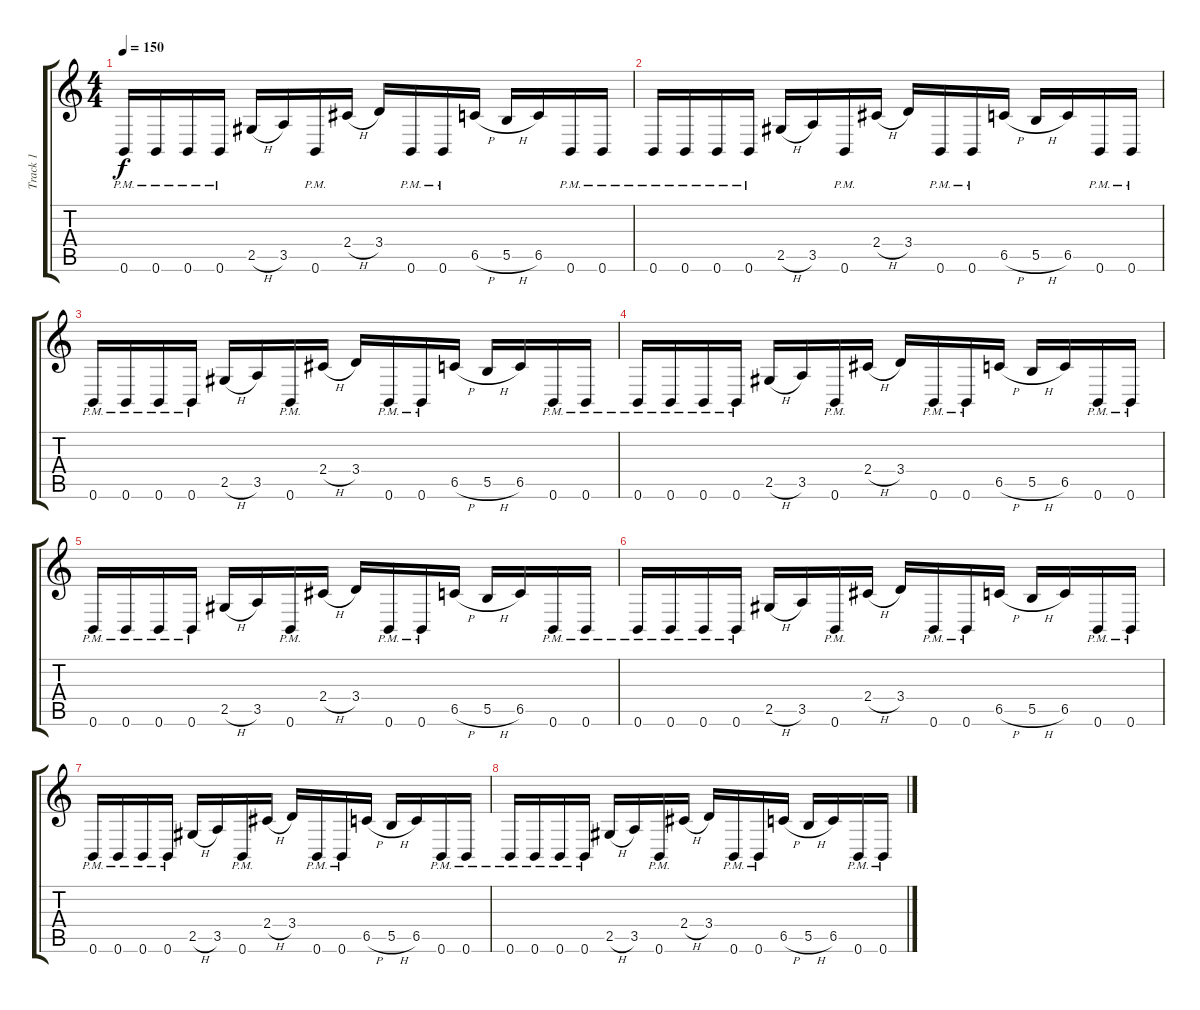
\track ("Track 1" "Track 1") {instrument distortionguitar}
\staff {score tabs}
\tuning (Db4 Ab3 E3 B2 Gb2 B1) {hide}
\ts (4 4)
\tempo 150
\clef g2
\ks c
0.6{pm}.16{dy f} 0.6{pm}.16 0.6{pm}.16 0.6{pm}.16 2.5{h}.16 3.5.16 0.6{pm}.16 2.4{h}.16 3.4.16 0.6{pm}.16 0.6{pm}.16 6.5{h}.16 5.5{h}.16 6.5.16 0.6{pm}.16 0.6{pm}.16 |
0.6{pm}.16 0.6{pm}.16 0.6{pm}.16 0.6{pm}.16 2.5{h}.16 3.5.16 0.6{pm}.16 2.4{h}.16 3.4.16 0.6{pm}.16 0.6{pm}.16 6.5{h}.16 5.5{h}.16 6.5.16 0.6{pm}.16 0.6{pm}.16 |
0.6{pm}.16 0.6{pm}.16 0.6{pm}.16 0.6{pm}.16 2.5{h}.16 3.5.16 0.6{pm}.16 2.4{h}.16 3.4.16 0.6{pm}.16 0.6{pm}.16 6.5{h}.16 5.5{h}.16 6.5.16 0.6{pm}.16 0.6{pm}.16 |
0.6{pm}.16 0.6{pm}.16 0.6{pm}.16 0.6{pm}.16 2.5{h}.16 3.5.16 0.6{pm}.16 2.4{h}.16 3.4.16 0.6{pm}.16 0.6{pm}.16 6.5{h}.16 5.5{h}.16 6.5.16 0.6{pm}.16 0.6{pm}.16 |
0.6{pm}.16 0.6{pm}.16 0.6{pm}.16 0.6{pm}.16 2.5{h}.16 3.5.16 0.6{pm}.16 2.4{h}.16 3.4.16 0.6{pm}.16 0.6{pm}.16 6.5{h}.16 5.5{h}.16 6.5.16 0.6{pm}.16 0.6{pm}.16 |
0.6{pm}.16 0.6{pm}.16 0.6{pm}.16 0.6{pm}.16 2.5{h}.16 3.5.16 0.6{pm}.16 2.4{h}.16 3.4.16 0.6{pm}.16 0.6{pm}.16 6.5{h}.16 5.5{h}.16 6.5.16 0.6{pm}.16 0.6{pm}.16 |
0.6{pm}.16 0.6{pm}.16 0.6{pm}.16 0.6{pm}.16 2.5{h}.16 3.5.16 0.6{pm}.16 2.4{h}.16 3.4.16 0.6{pm}.16 0.6{pm}.16 6.5{h}.16 5.5{h}.16 6.5.16 0.6{pm}.16 0.6{pm}.16 |
0.6{pm}.16 0.6{pm}.16 0.6{pm}.16 0.6{pm}.16 2.5{h}.16 3.5.16 0.6{pm}.16 2.4{h}.16 3.4.16 0.6{pm}.16 0.6{pm}.16 6.5{h}.16 5.5{h}.16 6.5.16 0.6{pm}.16 0.6{pm}.16
